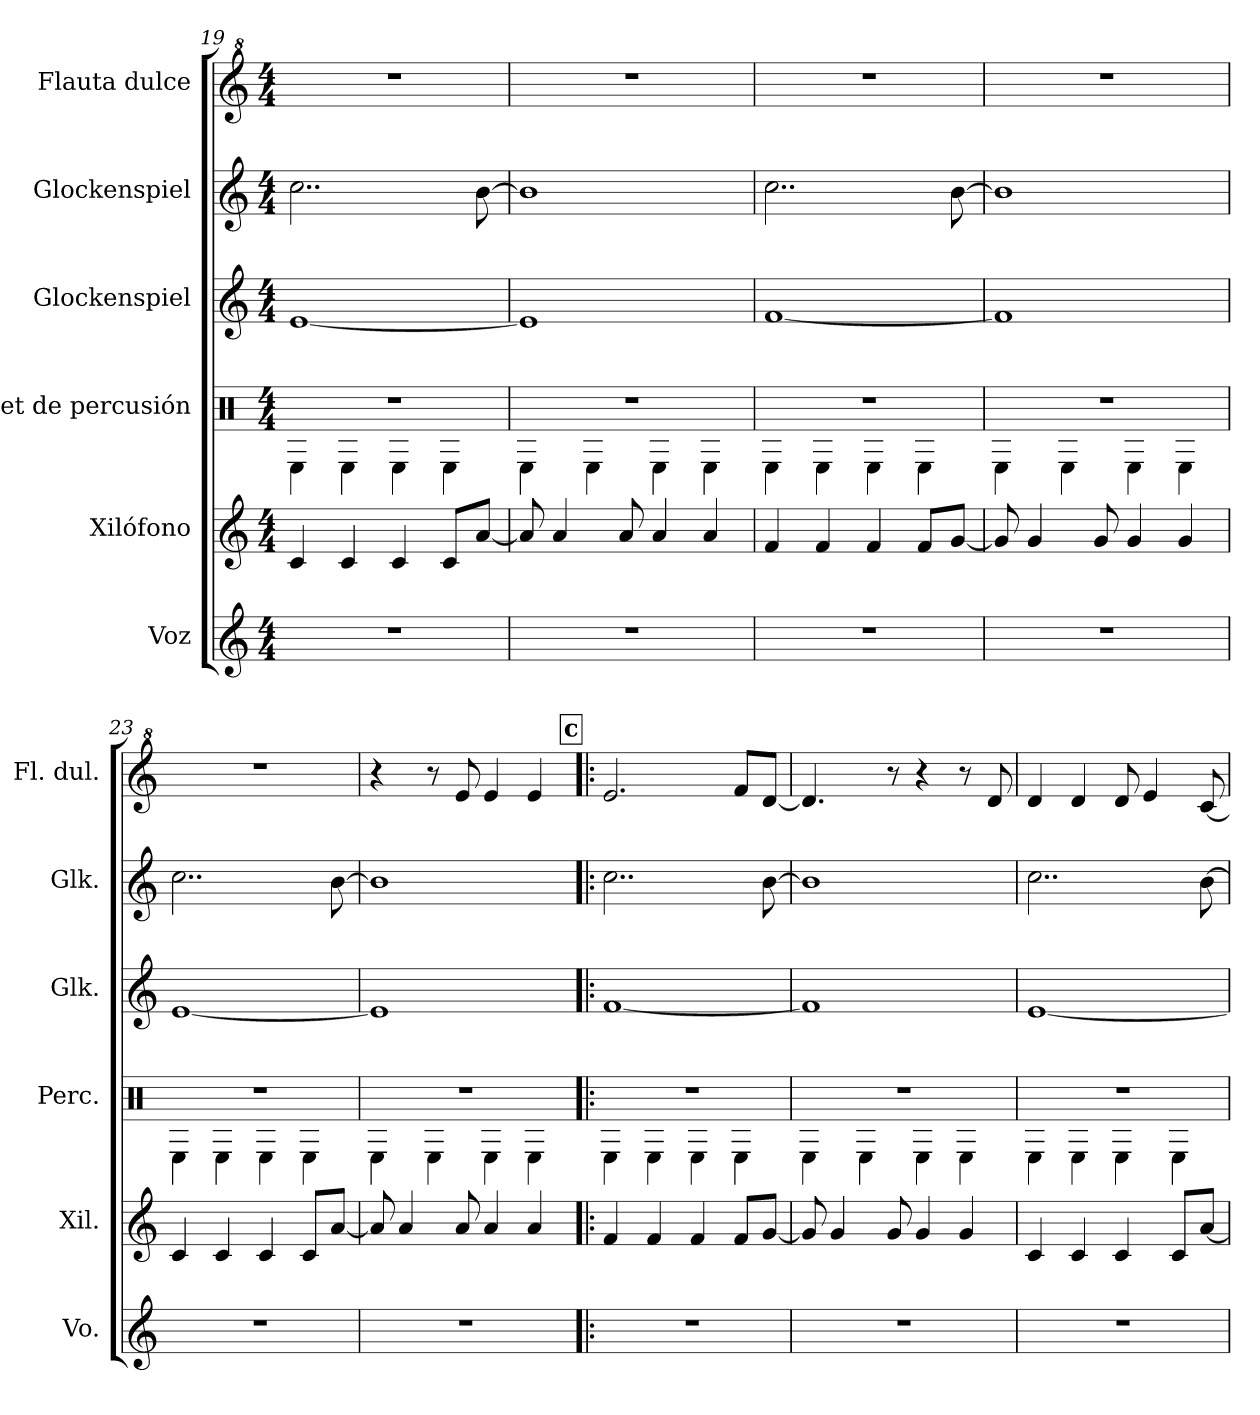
**kern	**kern	**kern	**kern	**kern	**kern
*part6	*part5	*part4	*part3	*part2	*part1
*staff6	*staff5	*staff4	*staff3	*staff2	*staff1
*I"Voz	*I"Xilófono	*I"Set de percusión	*I"Glockenspiel	*I"Glockenspiel	*I"Flauta dulce
*I'Vo.	*I'Xil.	*I'Perc.	*I'Glk.	*I'Glk.	*I'Fl. dul.
*clefG2	*clefG2	*clefX	*clefG2	*clefG2	*clefG^2
*	*ITrd-7c-12	*	*ITrd-14c-24	*ITrd-14c-24	*
*k[]	*k[]	*k[]	*k[]	*k[]	*k[]
*M4/4	*M4/4	*M4/4	*M4/4	*M4/4	*M4/4
=19	=19	=19	=19	=19	=19
*	*	*^	*	*	*
1r	4cc/	1r	4RE\	[1eee	2..cccc\	1r
.	4cc/	.	4RE\	.	.	.
.	4cc/	.	4RE\	.	.	.
.	8cc/L	.	4RE\	.	.	.
.	[8aa/J	.	.	.	[8bbb\	.
=20	=20	=20	=20	=20	=20	=20
1r	8aa/]	1r	4RE\	1eee]	1bbb]	1r
.	4aa/	.	.	.	.	.
.	.	.	4RE\	.	.	.
.	8aa/	.	.	.	.	.
.	4aa/	.	4RE\	.	.	.
.	4aa/	.	4RE\	.	.	.
!!LO:LB:g=z
=21	=21	=21	=21	=21	=21	=21
1r	4ff/	1r	4RE\	[1fff	2..cccc\	1r
.	4ff/	.	4RE\	.	.	.
.	4ff/	.	4RE\	.	.	.
.	8ff/L	.	4RE\	.	.	.
.	[8gg/J	.	.	.	[8bbb\	.
=22	=22	=22	=22	=22	=22	=22
1r	8gg/]	1r	4RE\	1fff]	1bbb]	1r
.	4gg/	.	.	.	.	.
.	.	.	4RE\	.	.	.
.	8gg/	.	.	.	.	.
.	4gg/	.	4RE\	.	.	.
.	4gg/	.	4RE\	.	.	.
=23	=23	=23	=23	=23	=23	=23
1r	4cc/	1r	4RE\	[1eee	2..cccc\	1r
.	4cc/	.	4RE\	.	.	.
.	4cc/	.	4RE\	.	.	.
.	8cc/L	.	4RE\	.	.	.
.	[8aa/J	.	.	.	[8bbb\	.
=24	=24	=24	=24	=24	=24	=24
1r	8aa/]	1r	4RE\	1eee]	1bbb]	4r
.	4aa/	.	.	.	.	.
.	.	.	4RE\	.	.	8r
.	8aa/	.	.	.	.	8ee/
.	4aa/	.	4RE\	.	.	4ee/
.	4aa/	.	4RE\	.	.	4ee/
!!LO:REH:place=s1:a:B:fs=14:t=c
=25!|:	=25!|:	=25!|:	=25!|:	=25!|:	=25!|:	=25!|:
1r	4ff/	1r	4RE\	[1fff	2..cccc\	2.ee/
.	4ff/	.	4RE\	.	.	.
.	4ff/	.	4RE\	.	.	.
.	8ff/L	.	4RE\	.	.	8ff/L
.	[8gg/J	.	.	.	[8bbb\	[8dd/J
=26	=26	=26	=26	=26	=26	=26
1r	8gg/]	1r	4RE\	1fff]	1bbb]	4.dd/]
.	4gg/	.	.	.	.	.
.	.	.	4RE\	.	.	.
.	8gg/	.	.	.	.	8r
.	4gg/	.	4RE\	.	.	4r
.	4gg/	.	4RE\	.	.	8r
.	.	.	.	.	.	8dd/
=27	=27	=27	=27	=27	=27	=27
1r	4cc/	1r	4RE\	[1eee	2..cccc\	4dd/
.	4cc/	.	4RE\	.	.	4dd/
.	4cc/	.	4RE\	.	.	8dd/
.	.	.	.	.	.	4ee/
.	8cc/L	.	4RE\	.	.	.
.	[8aa/J	.	.	.	[8bbb\	[8cc/
*	*	*v	*v	*	*	*
=	=	=	=	=	=
*-	*-	*-	*-	*-	*-
